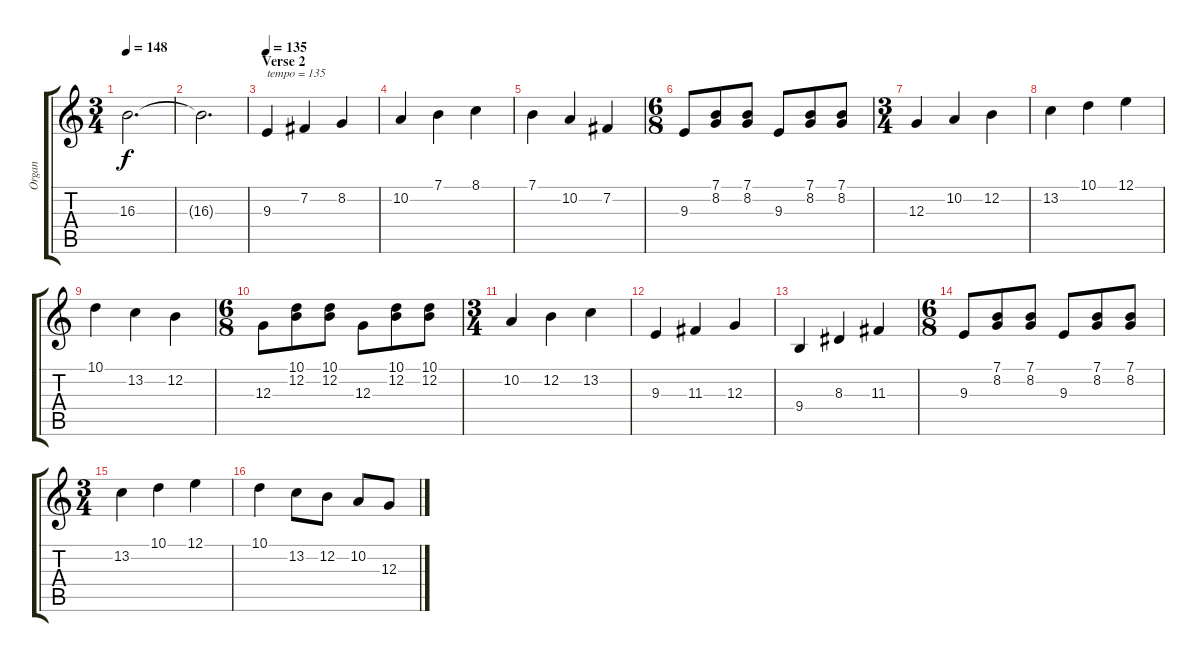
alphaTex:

\track ("Organ" "Organ") {instrument churchorgan}
\staff {score tabs}
\tuning (E4 B3 G3 D3 A2 E2) {hide}
\ts (3 4)
\tempo 148
\clef g2
\ks c
16.3.2{d dy f} |
16.3{t}.2{d} |
\section ("" "Verse 2")
\tempo 135
9.3.4{txt "tempo = 135" volume 11} 7.2.4 8.2.4 |
10.2.4 7.1.4 8.1.4 |
7.1.4 10.2.4 7.2.4 |
\ts (6 8)
9.3.8 (7.1 8.2).8 (7.1 8.2).8 9.3.8 (7.1 8.2).8 (7.1 8.2).8 |
\ts (3 4)
12.3.4 10.2.4 12.2.4 |
13.2.4 10.1.4 12.1.4 |
10.1.4 13.2.4 12.2.4 |
\ts (6 8)
12.3.8 (10.1 12.2).8 (10.1 12.2).8 12.3.8 (10.1 12.2).8 (10.1 12.2).8 |
\ts (3 4)
10.2.4 12.2.4 13.2.4 |
9.3.4 11.3.4 12.3.4 |
9.4.4 8.3.4 11.3.4 |
\ts (6 8)
9.3.8 (7.1 8.2).8 (7.1 8.2).8 9.3.8 (7.1 8.2).8 (7.1 8.2).8 |
\ts (3 4)
13.2.4 10.1.4 12.1.4 |
10.1.4 13.2.8 12.2.8 10.2.8 12.3.8
